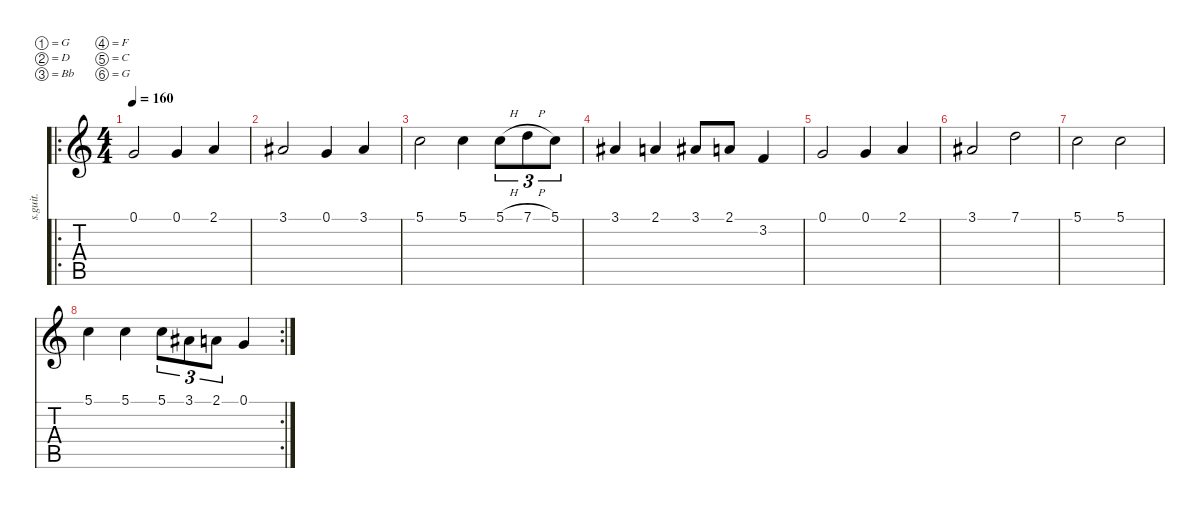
\defaultSystemsLayout 4
\hideDynamics
\bracketExtendMode nobrackets
\otherSystemsTrackNameOrientation horizontal
\track ("Steel Guitar" "s.guit.") {instrument acousticguitarsteel}
\staff {score tabs}
\tuning (G3 D3 Bb2 F2 C2 G1)
\ro
\ts (4 4)
\tempo 160
\clef g2
\ks c
0.1.2{dy mf beam Up} 0.1.4{beam Up} 2.1.4{beam Up} |
3.1{acc #}.2{beam Up} 0.1.4{beam Up} 3.1{acc #}.4{beam Up} |
5.1.2{beam Down} 5.1.4{beam Down} 5.1{h}.8{tu (3 2) beam Down} 7.1{h}.8{tu (3 2) beam Down} 5.1.8{tu (3 2) beam Down} |
3.1{acc #}.4{beam Up} 2.1.4{beam Up} 3.1{acc #}.8{beam Up} 2.1.8{beam Up} 3.2.4{beam Up} |
0.1.2{beam Up} 0.1.4{beam Up} 2.1.4{beam Up} |
3.1{acc #}.2{beam Up} 7.1.2{beam Down} |
5.1.2{beam Down} 5.1.2{beam Down} |
\rc 2
5.1.4{beam Down} 5.1.4{beam Down} 5.1.8{tu (3 2) beam Down} 3.1{acc #}.8{tu (3 2) beam Down} 2.1.8{tu (3 2) beam Down} 0.1.4{beam Up}
